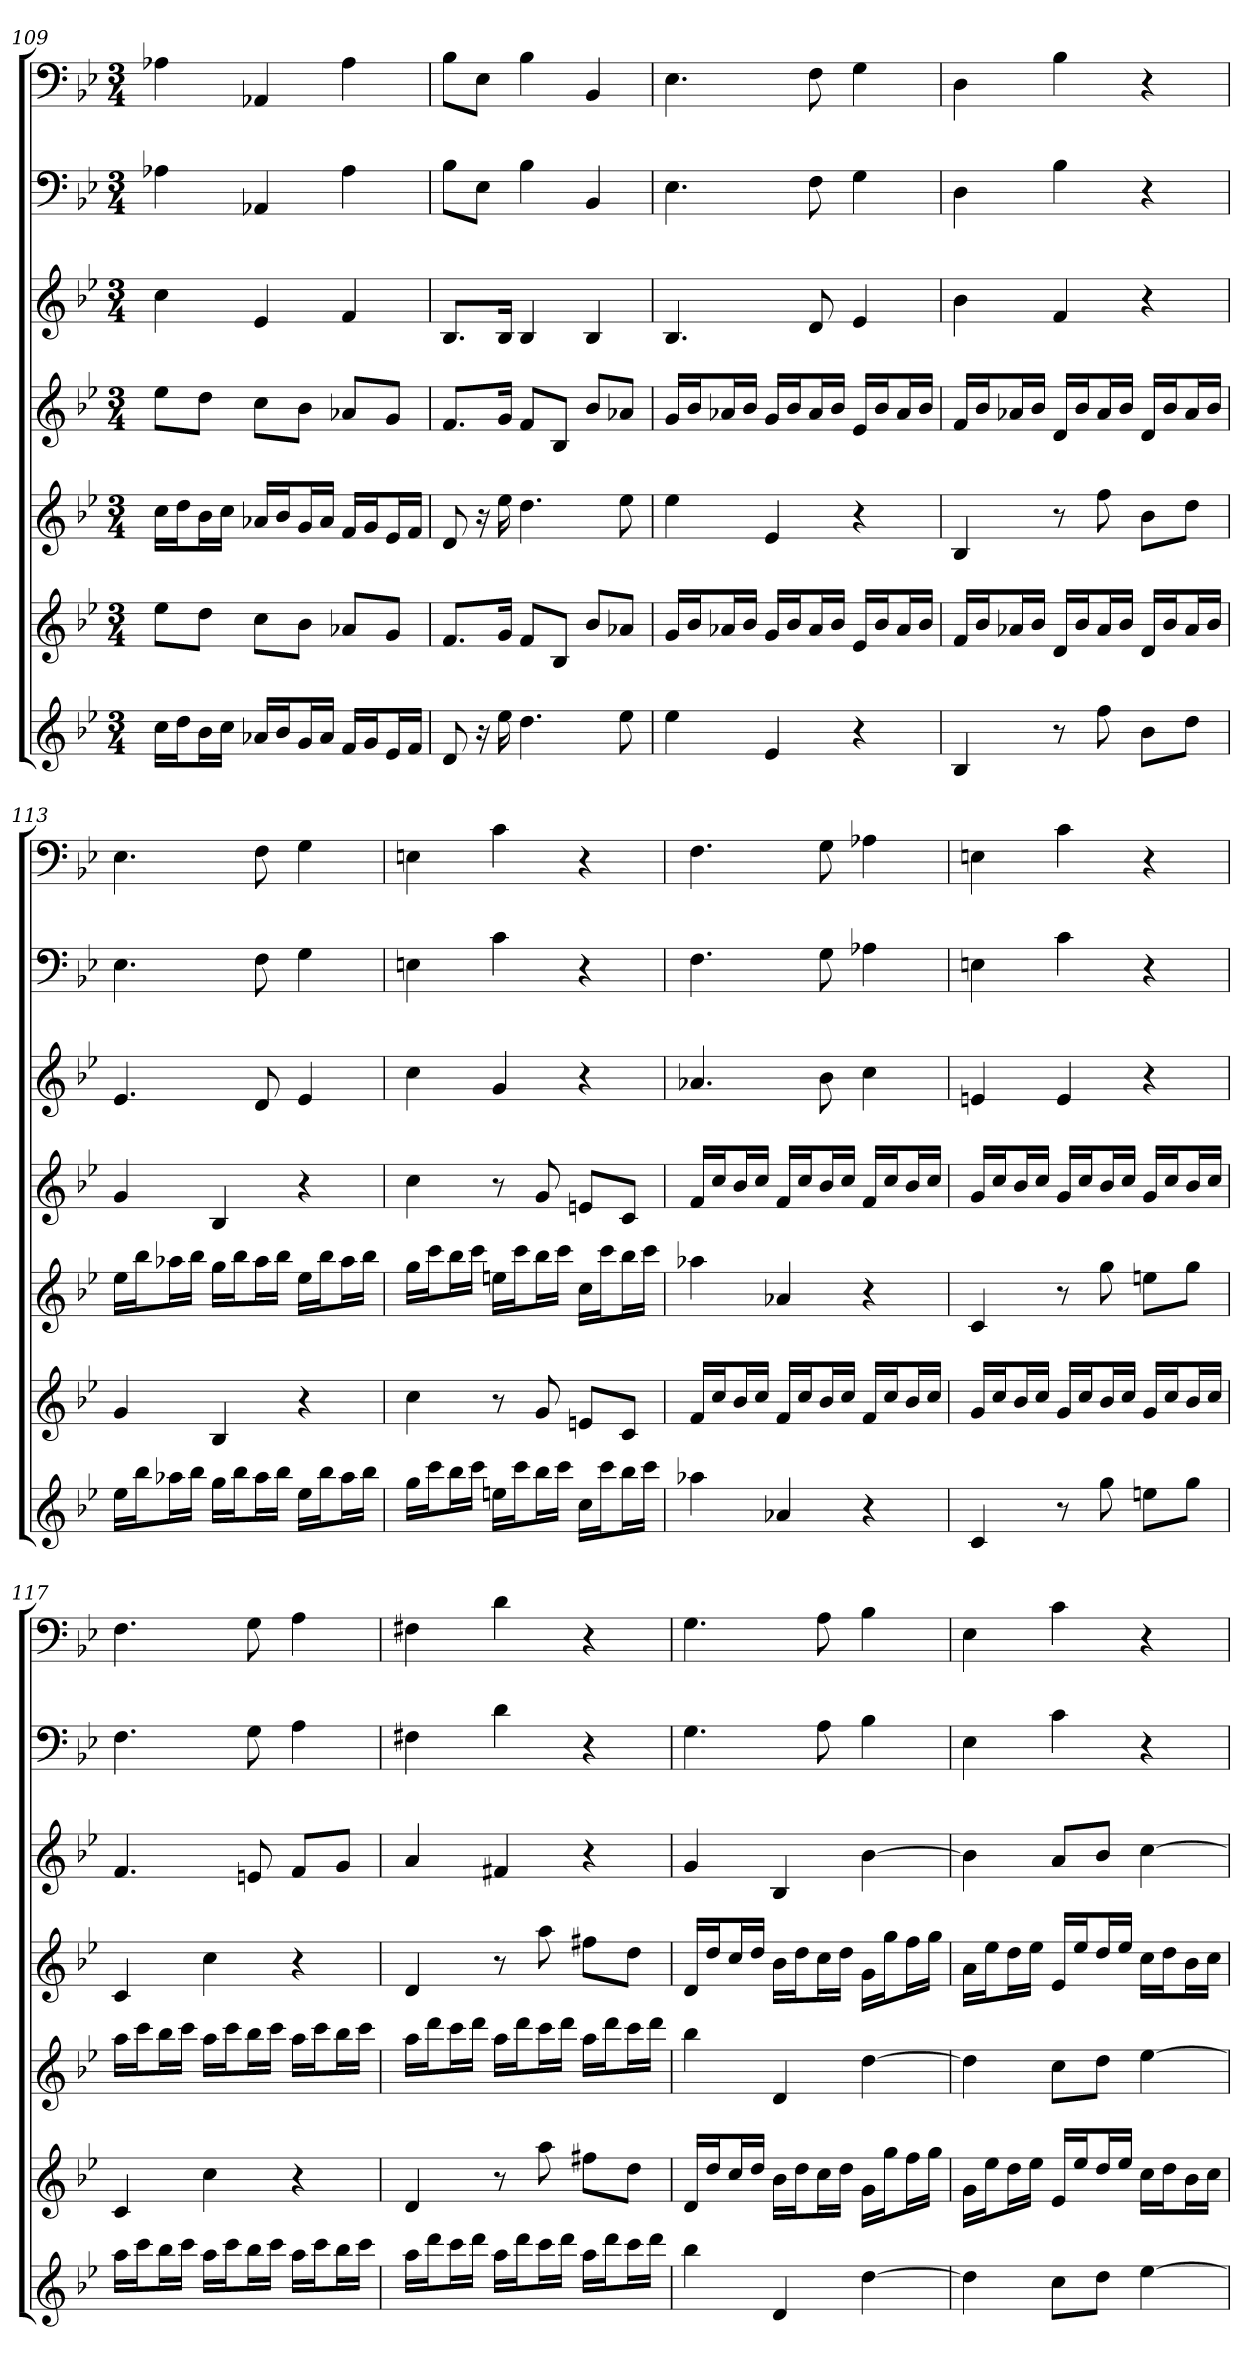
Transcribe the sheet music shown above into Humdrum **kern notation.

**kern	**kern	**kern	**kern	**kern	**kern	**kern
*part7	*part6	*part5	*part4	*part3	*part2	*part1
*staff7	*staff6	*staff5	*staff4	*staff3	*staff2	*staff1
*k[b-e-]	*k[b-e-]	*k[b-e-]	*k[b-e-]	*k[b-e-]	*k[b-e-]	*k[b-e-]
*B-:	*B-:	*B-:	*B-:	*B-:	*B-:	*B-:
*M3/4	*M3/4	*M3/4	*M3/4	*M3/4	*M3/4	*M3/4
=109	=109	=109	=109	=109	=109	=109
16ccLL	8ee-L	16ccLL	8ee-L	4cc	4A-X	4A-X
16ddJ	.	16ddJ	.	.	.	.
16b-L	8ddJ	16b-L	8ddJ	.	.	.
16ccJJ	.	16ccJJ	.	.	.	.
16a-XLL	8ccL	16a-XLL	8ccL	4e-	4AA-X	4AA-X
16b-J	.	16b-J	.	.	.	.
16gL	8b-J	16gL	8b-J	.	.	.
16a-JJ	.	16a-JJ	.	.	.	.
16fLL	8a-XL	16fLL	8a-XL	4f	4A-	4A-
16gJ	.	16gJ	.	.	.	.
16e-L	8gJ	16e-L	8gJ	.	.	.
16fJJ	.	16fJJ	.	.	.	.
=110	=110	=110	=110	=110	=110	=110
8d	8.fL	8d	8.fL	8.B-L	8B-L	8B-L
16r	.	16r	.	.	8E-J	8E-J
16ee-	16gJk	16ee-	16gJk	16B-Jk	.	.
4.dd	8fL	4.dd	8fL	4B-	4B-	4B-
.	8B-J	.	8B-J	.	.	.
.	8b-L	.	8b-L	4B-	4BB-	4BB-
8ee-	8a-XJ	8ee-	8a-XJ	.	.	.
=111	=111	=111	=111	=111	=111	=111
4ee-	16gLL	4ee-	16gLL	4.B-	4.E-	4.E-
.	16b-J	.	16b-J	.	.	.
.	16a-XL	.	16a-XL	.	.	.
.	16b-JJ	.	16b-JJ	.	.	.
4e-	16gLL	4e-	16gLL	.	.	.
.	16b-J	.	16b-J	.	.	.
.	16a-L	.	16a-L	8d	8F	8F
.	16b-JJ	.	16b-JJ	.	.	.
4r	16e-LL	4r	16e-LL	4e-	4G	4G
.	16b-J	.	16b-J	.	.	.
.	16a-L	.	16a-L	.	.	.
.	16b-JJ	.	16b-JJ	.	.	.
=112	=112	=112	=112	=112	=112	=112
4B-	16fLL	4B-	16fLL	4b-	4D	4D
.	16b-J	.	16b-J	.	.	.
.	16a-XL	.	16a-XL	.	.	.
.	16b-JJ	.	16b-JJ	.	.	.
8r	16dLL	8r	16dLL	4f	4B-	4B-
.	16b-J	.	16b-J	.	.	.
8ff	16a-L	8ff	16a-L	.	.	.
.	16b-JJ	.	16b-JJ	.	.	.
8b-L	16dLL	8b-L	16dLL	4r	4r	4r
.	16b-J	.	16b-J	.	.	.
8ddJ	16a-L	8ddJ	16a-L	.	.	.
.	16b-JJ	.	16b-JJ	.	.	.
=113	=113	=113	=113	=113	=113	=113
16ee-LL	4g	16ee-LL	4g	4.e-	4.E-	4.E-
16bb-J	.	16bb-J	.	.	.	.
16aa-XL	.	16aa-XL	.	.	.	.
16bb-JJ	.	16bb-JJ	.	.	.	.
16ggLL	4B-	16ggLL	4B-	.	.	.
16bb-J	.	16bb-J	.	.	.	.
16aa-L	.	16aa-L	.	8d	8F	8F
16bb-JJ	.	16bb-JJ	.	.	.	.
16ee-LL	4r	16ee-LL	4r	4e-	4G	4G
16bb-J	.	16bb-J	.	.	.	.
16aa-L	.	16aa-L	.	.	.	.
16bb-JJ	.	16bb-JJ	.	.	.	.
=114	=114	=114	=114	=114	=114	=114
16ggLL	4cc	16ggLL	4cc	4cc	4En	4En
16cccJ	.	16cccJ	.	.	.	.
16bb-L	.	16bb-L	.	.	.	.
16cccJJ	.	16cccJJ	.	.	.	.
16eenLL	8r	16eenLL	8r	4g	4c	4c
16cccJ	.	16cccJ	.	.	.	.
16bb-L	8g	16bb-L	8g	.	.	.
16cccJJ	.	16cccJJ	.	.	.	.
16ccLL	8enL	16ccLL	8enL	4r	4r	4r
16cccJ	.	16cccJ	.	.	.	.
16bb-L	8cJ	16bb-L	8cJ	.	.	.
16cccJJ	.	16cccJJ	.	.	.	.
=115	=115	=115	=115	=115	=115	=115
4aa-X	16fLL	4aa-X	16fLL	4.a-X	4.F	4.F
.	16ccJ	.	16ccJ	.	.	.
.	16b-L	.	16b-L	.	.	.
.	16ccJJ	.	16ccJJ	.	.	.
4a-X	16fLL	4a-X	16fLL	.	.	.
.	16ccJ	.	16ccJ	.	.	.
.	16b-L	.	16b-L	8b-	8G	8G
.	16ccJJ	.	16ccJJ	.	.	.
4r	16fLL	4r	16fLL	4cc	4A-X	4A-X
.	16ccJ	.	16ccJ	.	.	.
.	16b-L	.	16b-L	.	.	.
.	16ccJJ	.	16ccJJ	.	.	.
=116	=116	=116	=116	=116	=116	=116
4c	16gLL	4c	16gLL	4en	4En	4En
.	16ccJ	.	16ccJ	.	.	.
.	16b-L	.	16b-L	.	.	.
.	16ccJJ	.	16ccJJ	.	.	.
8r	16gLL	8r	16gLL	4e	4c	4c
.	16ccJ	.	16ccJ	.	.	.
8gg	16b-L	8gg	16b-L	.	.	.
.	16ccJJ	.	16ccJJ	.	.	.
8eenL	16gLL	8eenL	16gLL	4r	4r	4r
.	16ccJ	.	16ccJ	.	.	.
8ggJ	16b-L	8ggJ	16b-L	.	.	.
.	16ccJJ	.	16ccJJ	.	.	.
=117	=117	=117	=117	=117	=117	=117
16aaLL	4c	16aaLL	4c	4.f	4.F	4.F
16cccJ	.	16cccJ	.	.	.	.
16bb-L	.	16bb-L	.	.	.	.
16cccJJ	.	16cccJJ	.	.	.	.
16aaLL	4cc	16aaLL	4cc	.	.	.
16cccJ	.	16cccJ	.	.	.	.
16bb-L	.	16bb-L	.	8en	8G	8G
16cccJJ	.	16cccJJ	.	.	.	.
16aaLL	4r	16aaLL	4r	8fL	4A	4A
16cccJ	.	16cccJ	.	.	.	.
16bb-L	.	16bb-L	.	8gJ	.	.
16cccJJ	.	16cccJJ	.	.	.	.
=118	=118	=118	=118	=118	=118	=118
16aaLL	4d	16aaLL	4d	4a	4F#X	4F#X
16dddJ	.	16dddJ	.	.	.	.
16cccL	.	16cccL	.	.	.	.
16dddJJ	.	16dddJJ	.	.	.	.
16aaLL	8r	16aaLL	8r	4f#X	4d	4d
16dddJ	.	16dddJ	.	.	.	.
16cccL	8aa	16cccL	8aa	.	.	.
16dddJJ	.	16dddJJ	.	.	.	.
16aaLL	8ff#XL	16aaLL	8ff#XL	4r	4r	4r
16dddJ	.	16dddJ	.	.	.	.
16cccL	8ddJ	16cccL	8ddJ	.	.	.
16dddJJ	.	16dddJJ	.	.	.	.
=119	=119	=119	=119	=119	=119	=119
4bb-	16dLL	4bb-	16dLL	4g	4.G	4.G
.	16ddJ	.	16ddJ	.	.	.
.	16ccL	.	16ccL	.	.	.
.	16ddJJ	.	16ddJJ	.	.	.
4d	16b-LL	4d	16b-LL	4B-	.	.
.	16ddJ	.	16ddJ	.	.	.
.	16ccL	.	16ccL	.	8A	8A
.	16ddJJ	.	16ddJJ	.	.	.
[4dd	16gLL	[4dd	16gLL	[4b-	4B-	4B-
.	16ggJ	.	16ggJ	.	.	.
.	16ffL	.	16ffL	.	.	.
.	16ggJJ	.	16ggJJ	.	.	.
=120	=120	=120	=120	=120	=120	=120
4dd]	16gLL	4dd]	16aLL	4b-]	4E-	4E-
.	16ee-J	.	16ee-J	.	.	.
.	16ddL	.	16ddL	.	.	.
.	16ee-JJ	.	16ee-JJ	.	.	.
8ccL	16e-LL	8ccL	16e-LL	8aL	4c	4c
.	16ee-J	.	16ee-J	.	.	.
8ddJ	16ddL	8ddJ	16ddL	8b-J	.	.
.	16ee-JJ	.	16ee-JJ	.	.	.
[4ee-	16ccLL	[4ee-	16ccLL	[4cc	4r	4r
.	16ddJ	.	16ddJ	.	.	.
.	16b-L	.	16b-L	.	.	.
.	16ccJJ	.	16ccJJ	.	.	.
=	=	=	=	=	=	=
*-	*-	*-	*-	*-	*-	*-
